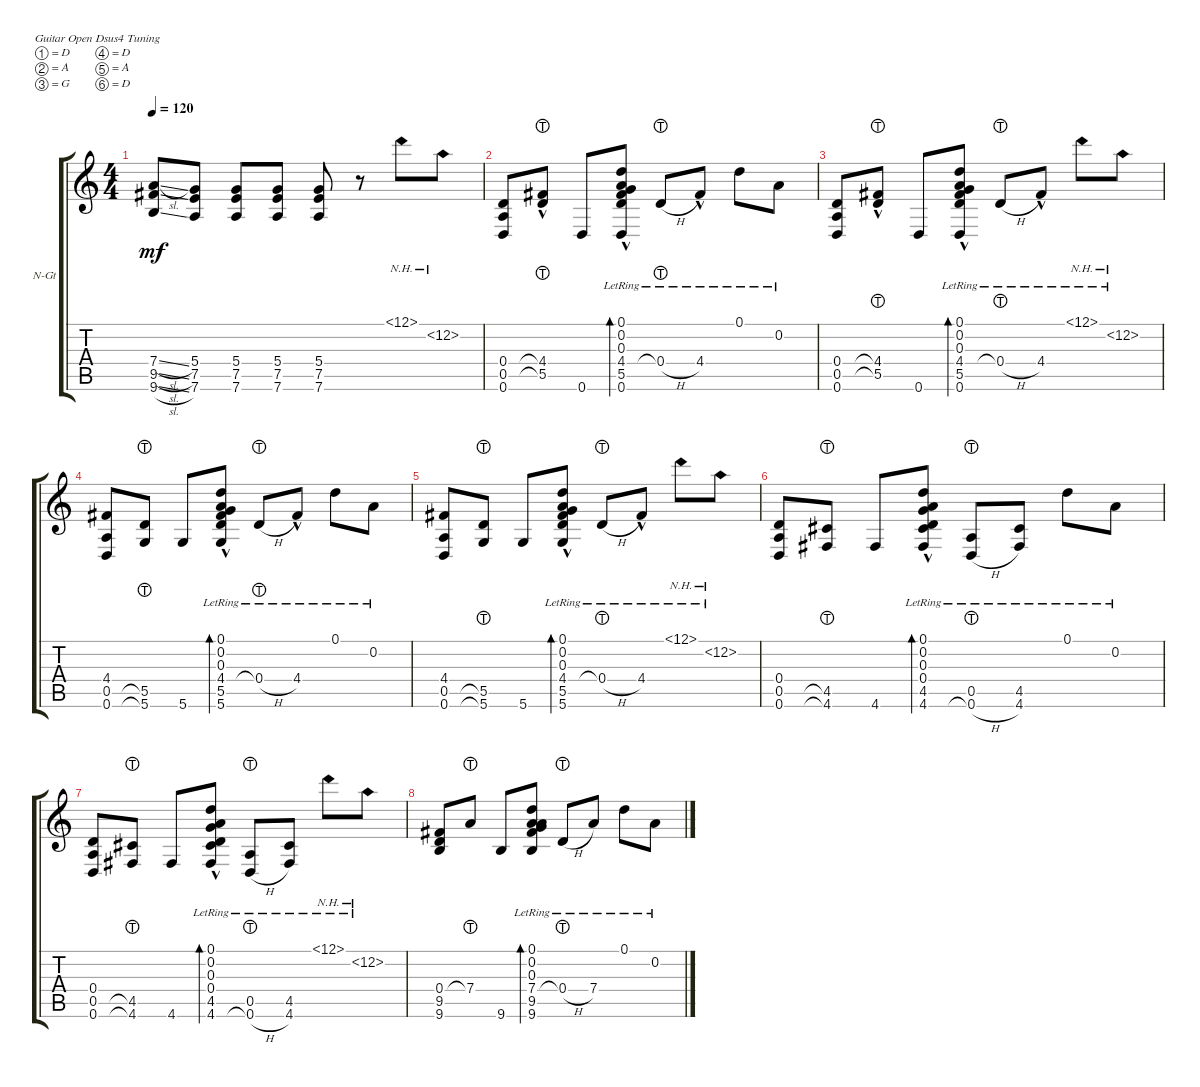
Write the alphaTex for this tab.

\defaultSystemsLayout 4
\bracketExtendMode groupsimilarinstruments
\firstSystemTrackNameOrientation horizontal
\otherSystemsTrackNameOrientation horizontal
\track ("Nylon Guitar" "N-Gt") {instrument electricguitarjazz}
\staff {score tabs}
\tuning (D4 A3 G3 D3 A2 D2)
\ts (4 4)
\tempo 120
\clef g2
\ks c
(9.6{sl} 9.5{sl} 7.4{sl}).8{dy mf} (7.6 7.5 5.4).8 (7.6 7.5 5.4).8 (7.6 7.5 5.4).8 (7.6 7.5 5.4).8 r.8 12.1{nh}.8 12.2{nh}.8 |
(0.6 0.5 0.4).8 (5.5{lht} 4.4{lht hac}).8 0.6.8 (0.6{lr} 5.5{lr} 4.4{hac lr} 0.3{lr} 0.2{lr} 0.1{lr}).8{bd 30} 0.4{h lht lr}.8 4.4{hac lr}.8 0.1{lr}.8 0.2{lr}.8 |
(0.6 0.5 0.4).8 (5.5{lht} 4.4{lht hac}).8 0.6.8 (0.6{lr} 5.5{lr} 4.4{hac lr} 0.3{lr} 0.2{lr} 0.1{lr}).8{bd 30} 0.4{h lht lr}.8 4.4{hac lr}.8 12.1{nh lr}.8 12.2{nh lr}.8 |
(0.6 0.5 4.4).8 (5.5{lht} 5.6{lht}).8 5.6.8 (5.6{lr} 5.5{lr} 4.4{hac lr} 0.3{lr} 0.2{lr} 0.1{lr}).8{bd 30} 0.4{h lht lr}.8 4.4{hac lr}.8 0.1{lr}.8 0.2{lr}.8 |
(0.6 0.5 4.4).8 (5.5{lht} 5.6{lht}).8 5.6.8 (5.6{lr} 5.5{lr} 4.4{hac lr} 0.3{lr} 0.2{lr} 0.1{lr}).8{bd 30} 0.4{h lht lr}.8 4.4{hac lr}.8 12.1{nh lr}.8 12.2{nh lr}.8 |
(0.6 0.5 0.4).8 (4.5{lht} 4.6{lht}).8 4.6.8 (4.6{lr} 4.5{lr} 0.4{hac lr} 0.3{lr} 0.2{lr} 0.1{lr}).8{bd 30} (0.5{lr} 0.6{h lht lr}).8 (4.5{lr} 4.6{lr}).8 0.1{lr}.8 0.2{lr}.8 |
(0.6 0.5 0.4).8 (4.5{lht} 4.6{lht}).8 4.6.8 (4.6{lr} 4.5{lr} 0.4{hac lr} 0.3{lr} 0.2{lr} 0.1{lr}).8{bd 30} (0.5{lr} 0.6{h lht lr}).8 (4.5{lr} 4.6{lr}).8 12.1{nh lr}.8 12.2{nh lr}.8 |
(9.5 0.4 9.6).8 7.4{lht}.8 9.6.8 (9.6{lr} 9.5{lr} 7.4{lr} 0.3{lr} 0.2{lr} 0.1{lr}).8{bd 30} 0.4{h lht lr}.8 7.4{lr}.8 0.1{lr}.8 0.2{lr}.8
